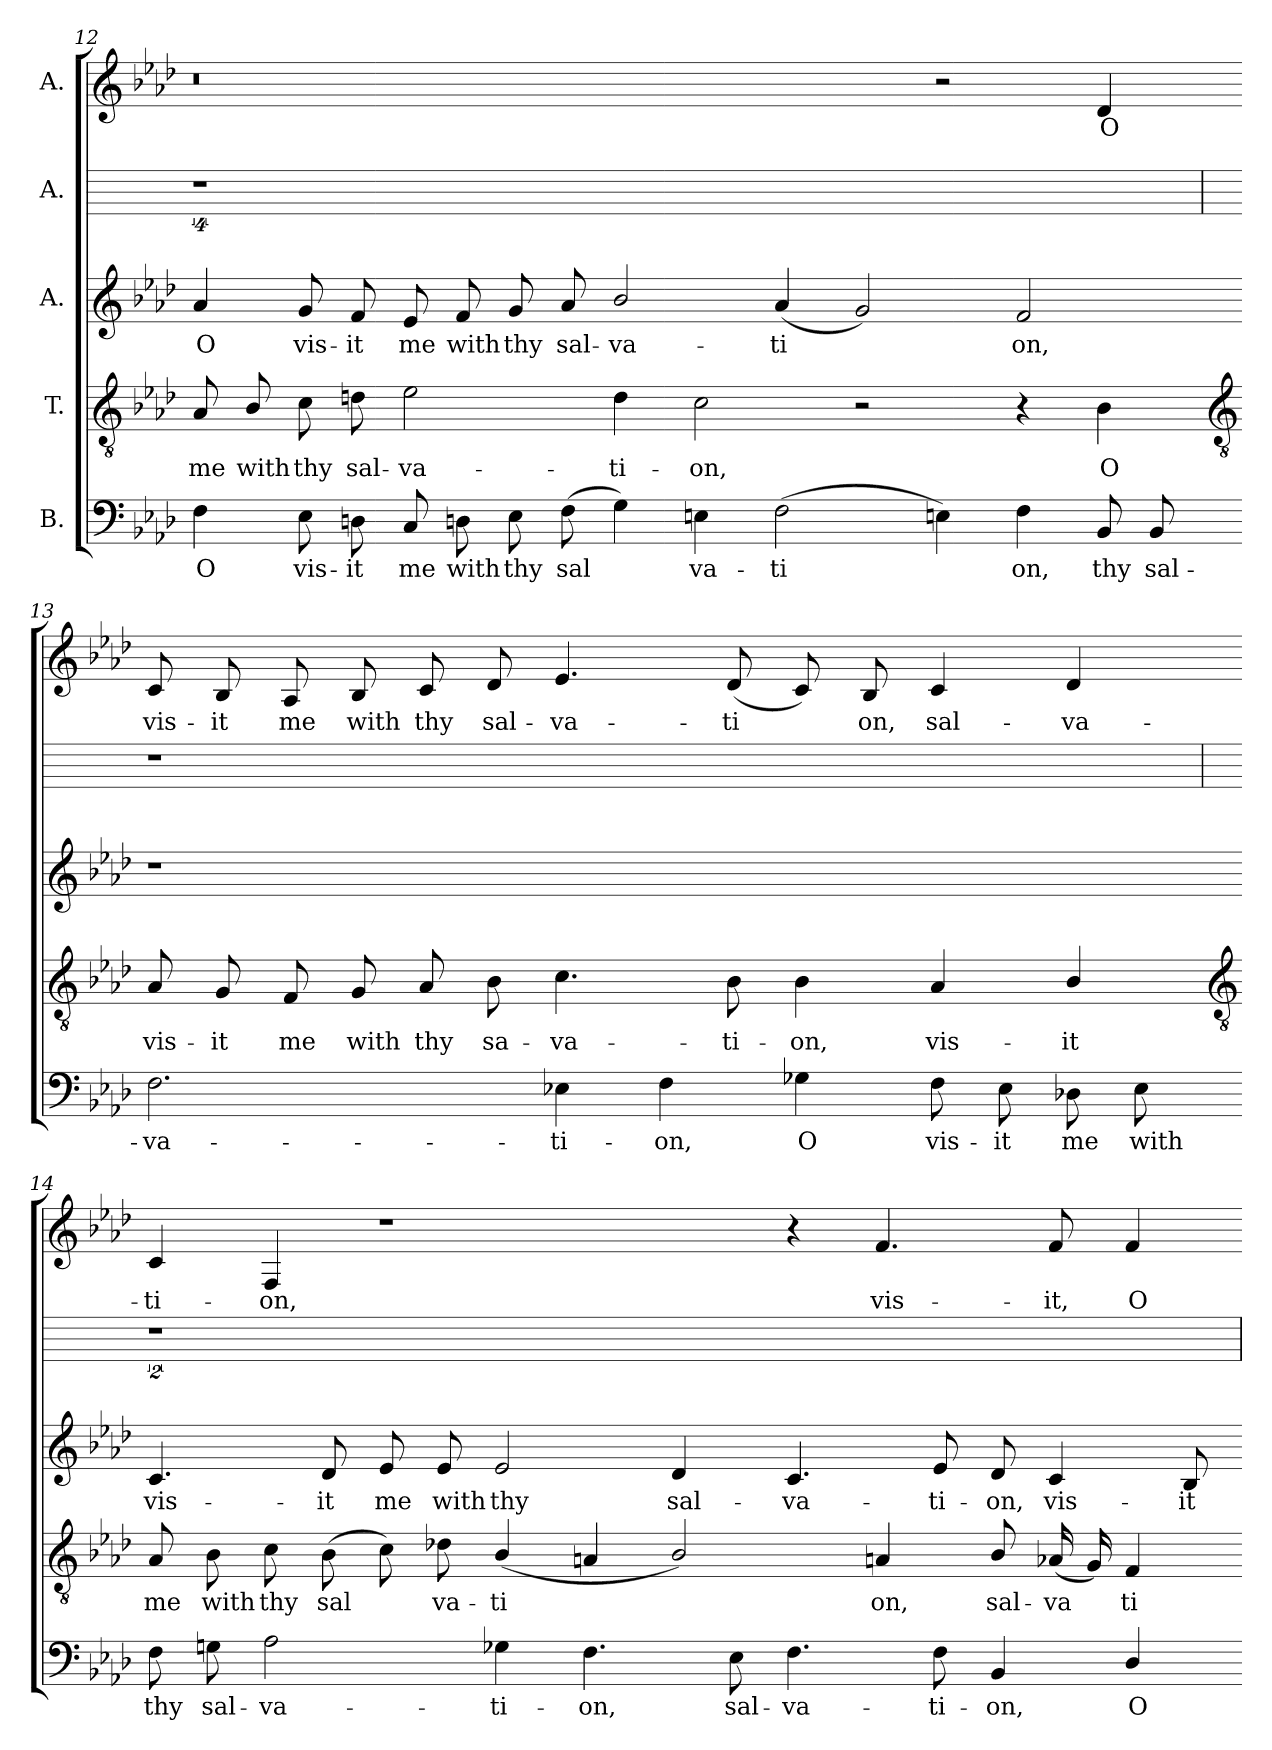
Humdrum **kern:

**kern	**text	**kern	**text	**kern	**text	**kern	**kern	**text
*part5	*part5	*part4	*part4	*part3	*part3	*part2	*part1	*part1
*staff5	*staff5	*staff4	*staff4	*staff3	*staff3	*staff2	*staff1	*staff1
*I"B.	*	*I"T.	*	*I"A.	*	*I"A.	*I"A.	*
!!LO:LB:g=z
*clefF4	*	*clefGv2	*	*clefG2	*	*	*clefG2	*
*k[b-e-a-d-]	*	*k[b-e-a-d-]	*	*k[b-e-a-d-]	*	*	*k[b-e-a-d-]	*
*A-:	*	*A-:	*	*A-:	*	*	*A-:	*
=12	=12	=12	=12	=12	=12	=12	=12	=12
!	!LO:LY:b	!	!LO:LY:b	!	!LO:LY:b	!	!	!
4F	O	8A-/	me	4a-	O	4%11r	0r	.
!	!	!	!LO:LY:b	!	!	!	!	!
.	.	8B-/	with	.	.	.	.	.
!	!LO:LY:b	!	!LO:LY:b	!	!LO:LY:b	!	!	!
8E-	vis-	8c	thy	8g	vis-	.	.	.
!	!LO:LY:b	!	!LO:LY:b	!	!LO:LY:b	!	!	!
8Dn	-it	8dn	sal-	8f	-it	.	.	.
!	!LO:LY:b	!	!LO:LY:b	!	!LO:LY:b	!	!	!
8C	me	2e-	-va-	8e-	me	.	.	.
!	!LO:LY:b	!	!	!	!LO:LY:b	!	!	!
8Dn	with	.	.	8f	with	.	.	.
!	!LO:LY:b	!	!	!	!LO:LY:b	!	!	!
8E-	thy	.	.	8g	thy	.	.	.
!	!LO:LY:b	!	!	!	!LO:LY:b	!	!	!
(>8F	sal	.	.	8a-	sal-	.	.	.
!	!	!	!LO:LY:b	!	!LO:LY:b	!	!	!
4G)	.	4d	-ti-	2b-/	-va-	.	.	.
!	!LO:LY:b	!	!LO:LY:b	!	!	!	!	!
4En	va-	2c	-on,	.	.	.	.	.
!	!LO:LY:b	!	!	!	!LO:LY:b	!	!	!
(>2F	-ti	.	.	(<4a-	-ti	.	.	.
.	.	2r	.	2g)	.	.	.	.
4En)	.	.	.	.	.	.	2r	.
!	!LO:LY:b	!	!	!	!LO:LY:b	!	!	!
4F	on,	4r	.	2f	on,	.	.	.
!	!LO:LY:b	!	!LO:LY:b	!	!	!	!	!LO:LY:b
8BB-	thy	4B-	O	.	.	.	4d-	O
!	!LO:LY:b	!	!	!	!	!	!	!
8BB-	sal-	.	.	.	.	.	.	.
!!LO:LB:g=z
=13-	=13-	=13-	=13-	=13-	=13-	=13	=13-	=13-
*	*	*clefGv2	*	*	*	*	*	*
!	!LO:LY:b	!	!LO:LY:b	!	!	!	!	!LO:LY:b
2.F	-va-	8A-	vis-	1r	.	1r	8c	vis-
!	!	!	!LO:LY:b	!	!	!	!	!LO:LY:b
.	.	8G	-it	.	.	.	8B-	-it
!	!	!	!LO:LY:b	!	!	!	!	!LO:LY:b
.	.	8F	me	.	.	.	8A-	me
!	!	!	!LO:LY:b	!	!	!	!	!LO:LY:b
.	.	8G	with	.	.	.	8B-	with
!	!	!	!LO:LY:b	!	!	!	!	!LO:LY:b
.	.	8A-	thy	.	.	.	8c	thy
!	!	!	!LO:LY:b	!	!	!	!	!LO:LY:b
.	.	8B-	sa-	.	.	.	8d-	sal-
!	!LO:LY:b	!	!LO:LY:b	!	!	!	!	!LO:LY:b
4E-X	-ti-	4.c	-va-	.	.	.	4.e-	-va-
!	!LO:LY:b	!	!	!	!	!	!	!
4F	-on,	.	.	1ryy	.	1ryy	.	.
!	!	!	!LO:LY:b	!	!	!	!	!LO:LY:b
.	.	8B-	-ti-	.	.	.	(<8d-	-ti
!	!LO:LY:b	!	!LO:LY:b	!	!	!	!	!
4G-X	O	4B-	-on,	.	.	.	8c)	.
!	!	!	!	!	!	!	!	!LO:LY:b
.	.	.	.	.	.	.	8B-	on,
!	!LO:LY:b	!	!LO:LY:b	!	!	!	!	!LO:LY:b
8F	vis-	4A-	vis-	.	.	.	4c	sal-
!	!LO:LY:b	!	!	!	!	!	!	!
8E-	-it	.	.	.	.	.	.	.
!	!LO:LY:b	!	!LO:LY:b	!	!	!	!	!LO:LY:b
8D-	me	4B-/	-it	.	.	.	4d-	-va-
!	!LO:LY:b	!	!	!	!	!	!	!
8E-	with	.	.	.	.	.	.	.
!!LO:LB:g=z
=14-	=14-	=14-	=14-	=14-	=14-	=14	=14-	=14-
*	*	*clefGv2	*	*	*	*	*	*
!	!LO:LY:b	!	!LO:LY:b	!	!LO:LY:b	!	!	!LO:LY:b
8F	thy	8A-	me	4.c	vis-	2%5r	4c	-ti-
!	!LO:LY:b	!	!LO:LY:b	!	!	!	!	!
8Gn	sal-	8B-	with	.	.	.	.	.
!	!LO:LY:b	!	!LO:LY:b	!	!	!	!	!LO:LY:b
2A-	-va-	8c	thy	.	.	.	4F	-on,
!	!	!	!LO:LY:b	!	!LO:LY:b	!	!	!
.	.	(>8B-	sal	8d-	-it	.	.	.
!	!	!	!	!	!LO:LY:b	!	!	!
.	.	8c)	.	8e-	me	.	1r	.
!	!	!	!LO:LY:b	!	!LO:LY:b	!	!	!
.	.	8d-	va-	8e-	with	.	.	.
!	!LO:LY:b	!	!LO:LY:b	!	!LO:LY:b	!	!	!
4G-X	-ti-	(<4B-/	-ti	2e-	thy	.	.	.
!	!LO:LY:b	!	!	!	!	!	!	!
4.F	-on,	4An/	.	.	.	.	.	.
!	!	!	!	!	!LO:LY:b	!	!	!
.	.	2B-/)	.	4d-	sal-	.	.	.
!	!LO:LY:b	!	!	!	!	!	!	!
8E-	sal-	.	.	.	.	.	.	.
!	!LO:LY:b	!	!	!	!LO:LY:b	!	!	!
4.F	-va-	.	.	4.c	-va-	.	4r	.
!	!	!	!LO:LY:b	!	!	!	!	!LO:LY:b
.	.	4An	on,	.	.	.	4.f	vis-
!	!LO:LY:b	!	!	!	!LO:LY:b	!	!	!
8F	-ti-	.	.	8e-	-ti-	.	.	.
!	!LO:LY:b	!	!LO:LY:b	!	!LO:LY:b	!	!	!
4BB-	-on,	8B-/	sal-	8d-	-on,	.	.	.
!	!	!	!LO:LY:b	!	!LO:LY:b	!	!	!LO:LY:b
.	.	(<16A-X	-va	4c	vis-	.	8f	-it,
.	.	16G)	.	.	.	.	.	.
!	!LO:LY:b	!	!LO:LY:b	!	!	!	!	!LO:LY:b
4D-/	O	4F	ti-	.	.	.	4f	O
!	!	!	!	!	!LO:LY:b	!	!	!
.	.	.	.	8B-	-it	.	.	.
=-	=-	=-	=-	=-	=-	=	=-	=-
*-	*-	*-	*-	*-	*-	*-	*-	*-
